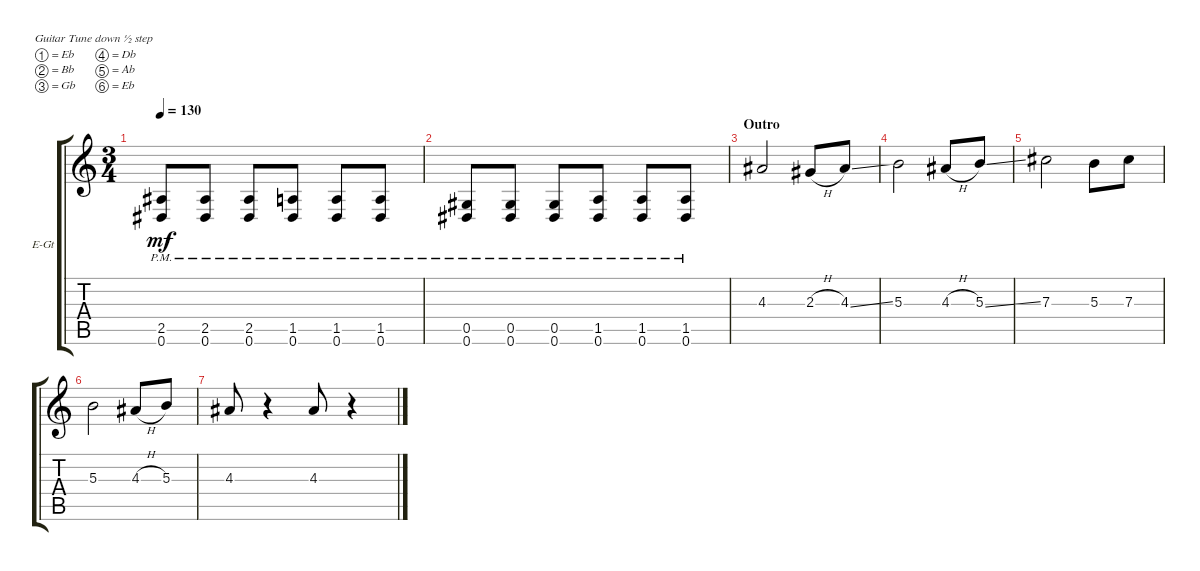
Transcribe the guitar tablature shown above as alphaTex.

\defaultSystemsLayout 4
\bracketExtendMode groupsimilarinstruments
\firstSystemTrackNameOrientation horizontal
\otherSystemsTrackNameOrientation horizontal
\track ("Electric Guitar (Drive)" "E-Gt") {instrument overdrivenguitar}
\staff {score tabs}
\tuning (Eb4 Bb3 Gb3 Db3 Ab2 Eb2)
\ts (3 4)
\tempo 130
\clef g2
\ks c
(0.6{pm} 2.5{pm}).8{dy mf} (0.6{pm} 2.5{pm}).8 (0.6{pm} 2.5{pm}).8 (0.6{pm} 1.5{pm}).8 (0.6{pm} 1.5{pm}).8 (0.6{pm} 1.5{pm}).8 |
(0.6{pm} 0.5{pm}).8 (0.6{pm} 0.5{pm}).8 (0.6{pm} 0.5{pm}).8 (0.6{pm} 1.5{pm}).8 (0.6{pm} 1.5{pm}).8 (0.6{pm} 1.5{pm}).8 |
\section ("" "Outro")
4.3.2 2.3{h}.8 4.3{ss}.8 |
5.3.2 4.3{h}.8 5.3{ss}.8 |
7.3.2 5.3.8 7.3.8 |
5.3.2 4.3{h}.8 5.3.8 |
4.3.8 r.4 4.3.8 r.4
